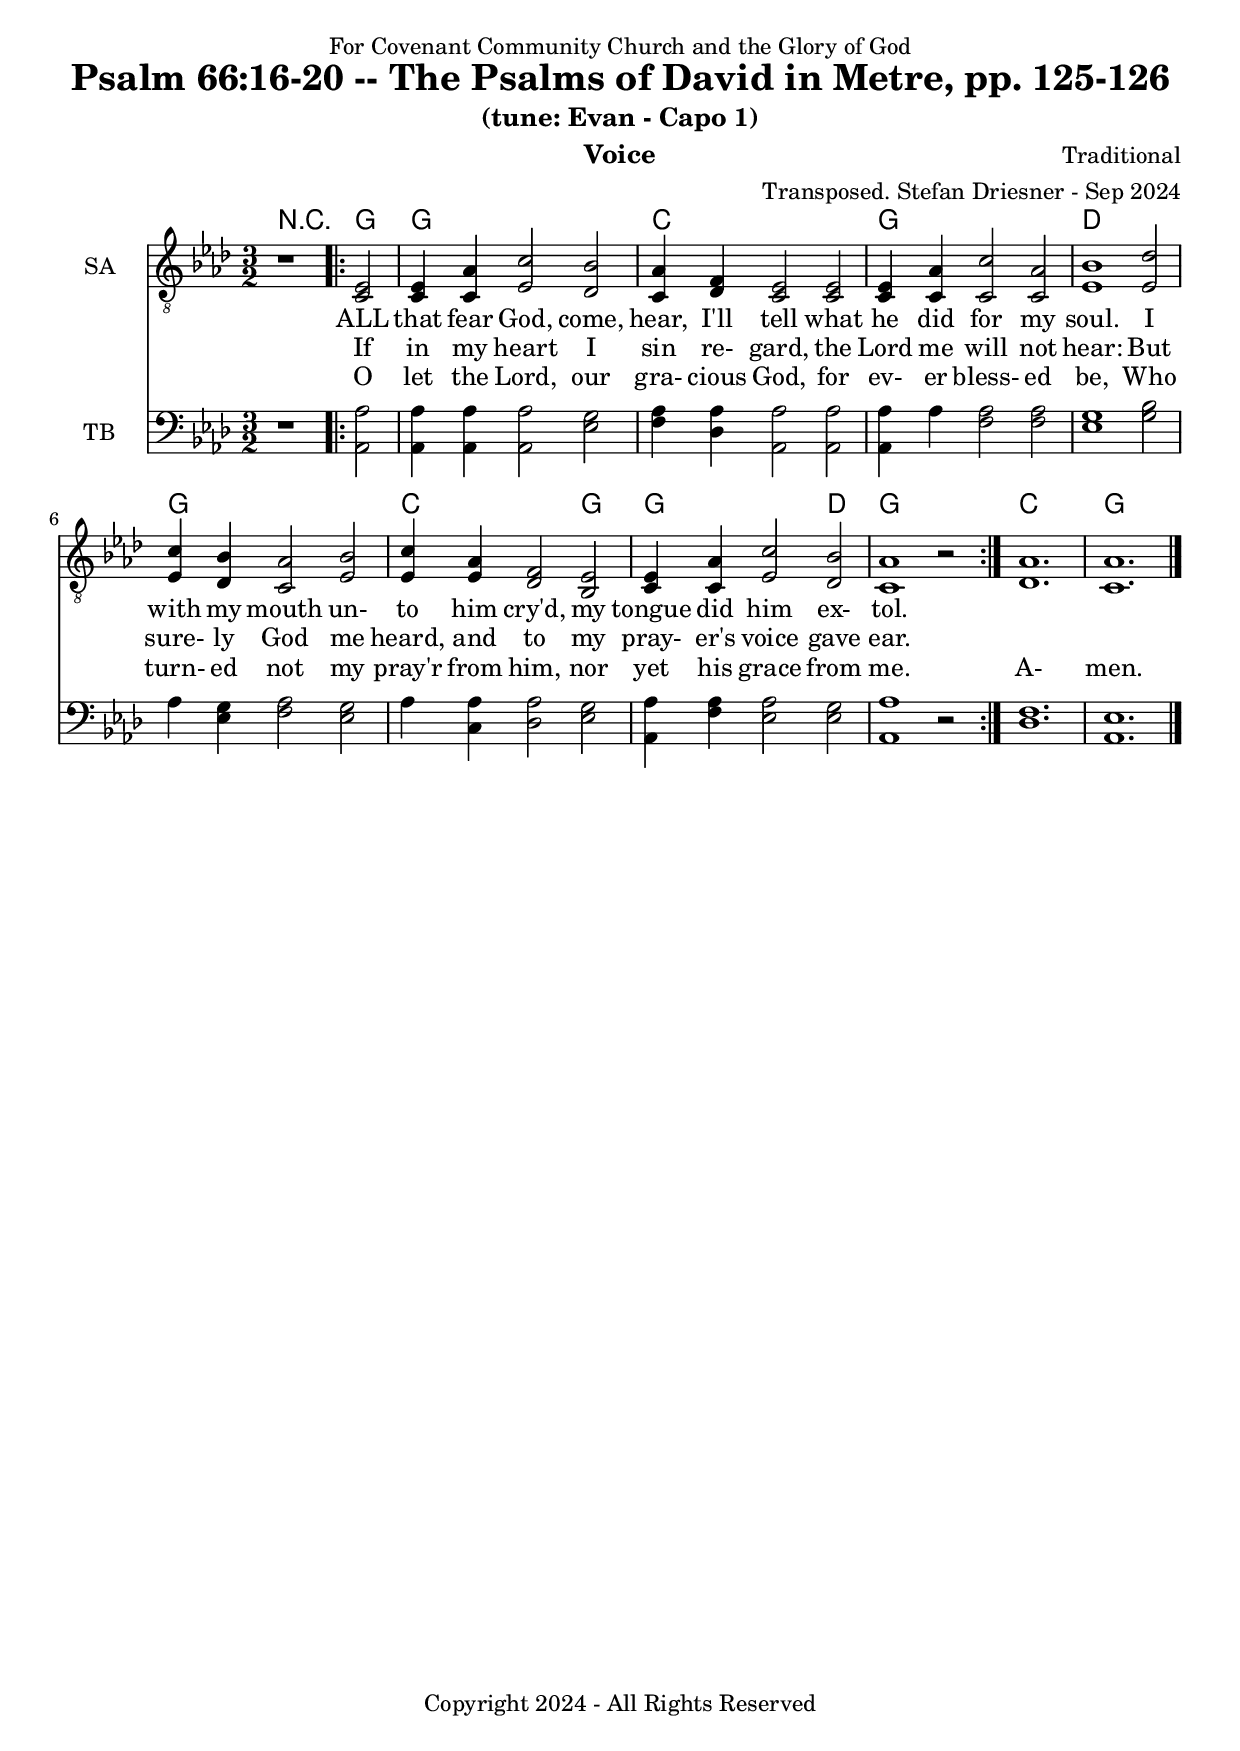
\version "2.24.1"
\language "english"

% force .mid extension for MIDI file output
#(ly:set-option 'midi-extension "mid")

\header {
  dedication = "For Covenant Community Church and the Glory of God"
  title = "Psalm 66:16-20 -- The Psalms of David in Metre, pp. 125-126"
  subtitle = "(tune: Evan - Capo 1)"
  instrument = "Voice"
  composer = "Traditional"
  arranger = "Transposed. Stefan Driesner - Sep 2024"
  meter = ""
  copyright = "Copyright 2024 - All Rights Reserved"
}

global = {
  \key af \major
  \numericTimeSignature
  \time 3/2
}

versesVoiceOne = \lyricmode {
  % Verse 16-17
  ALL that fear God, come, hear, I'll tell
  what he did for my soul.
  I with my mouth un- to him cry'd,
  my tongue did him ex- tol.
}

versesVoiceTwo = \lyricmode {
  % Verse 18-19
  If in my heart I sin re- gard,
  the Lord me will not hear:
  But sure- ly God me heard, and to
  my pray- er's voice gave ear.
}

versesVoiceThree = \lyricmode {
  % Verse 20
  O let the Lord, our gra- cious God,
  for ev- er bless- ed be,
  Who turn- ed not my pray'r from him,
  nor yet his grace from me.
  A- men.
}

SAVoice = \relative c {
  \global
  \dynamicUp
  % Music follows here.
  {
    r1
    \repeat volta 2
    {
      <ef  c  >2 |
      <c   ef >4 <c   af'>4 <ef  c'>2  <df  bf'>2 | < c  af'>4 <df   f >4 < c  ef >2  < c  ef >2 |
      <c   ef >4 <c   af'>4 <c   c'>2  < c  af'>2 | <ef  bf'>1                        <ef  df'>2 |
      <ef  c '>4 <df  bf'>4 <c  af'>2  <ef  bf'>2 | <ef  c '>4 <ef  af >4 <df   f >2  <bf  ef >2 |
      <c   ef >4 <c   af'>4 <ef c '>2  <df  bf'>2 | <c   af'>1
      r2
    }
  }
  <df  af' >1. <c  af' >1.
  \bar "|."
}

TBVoice = \relative c {
  \global
  \dynamicUp
  % Music follows here.
  {
    r1
    \repeat volta 2
    {
      <af  af'>2 |
      <af  af'>4 <af  af'>4 <af  af'>2  <ef' g  >2 | <f   af >4 <df  af'>4 <af  af'>2 <af  af'>2 |
      <af  af'>4 <    af'>4 <f   af >2  <f   af >2 | <ef  g  >1                       <g   bf >2 |
      <    af >4 <ef  g  >4 <f   af >2  <ef  g  >2 | <    af >4 <c , af'>4 <df  af'>2 <ef  g  >2 |
      <af, af'>4 <f ' af >4 <ef  af >2  <ef  g  >2 | <af, af'>1
      r2
    }
  }
  <df  f  >1. <af  ef' >1.
  \bar "|."
}

Chords = \new ChordNames {
  \chordmode {
    r1 <g>2 <g>1. <c>1. <g>1. <d>1. <g>1. <c>1 <g>2 <g>1 <d>2 <g>1. <c>1. <g>1.
  }
}

SAVoicePart = \new Staff \with {
  instrumentName = "SA"
  midiInstrument = "Voice Oohs"
} { \clef "treble_8" \SAVoice }
\addlyrics { \versesVoiceOne }
\addlyrics { \versesVoiceTwo }
\addlyrics { \versesVoiceThree }

TBVoicePart = \new Staff \with {
  instrumentName = "TB"
  midiInstrument = "Voice Oohs"
} { \clef bass \TBVoice }

\score {
  <<
    \Chords
    \SAVoicePart
    \TBVoicePart
  >>
  \layout { }
  \midi {
    \context {
      \Score
      tempoWholesPerMinute = #(ly:make-moment 100 2)
    }
  }
}

%\markup {
%  \fill-line {
%    {
%      \column {
%        \left-align {
%        }
%      }
%    }
%  }
%}